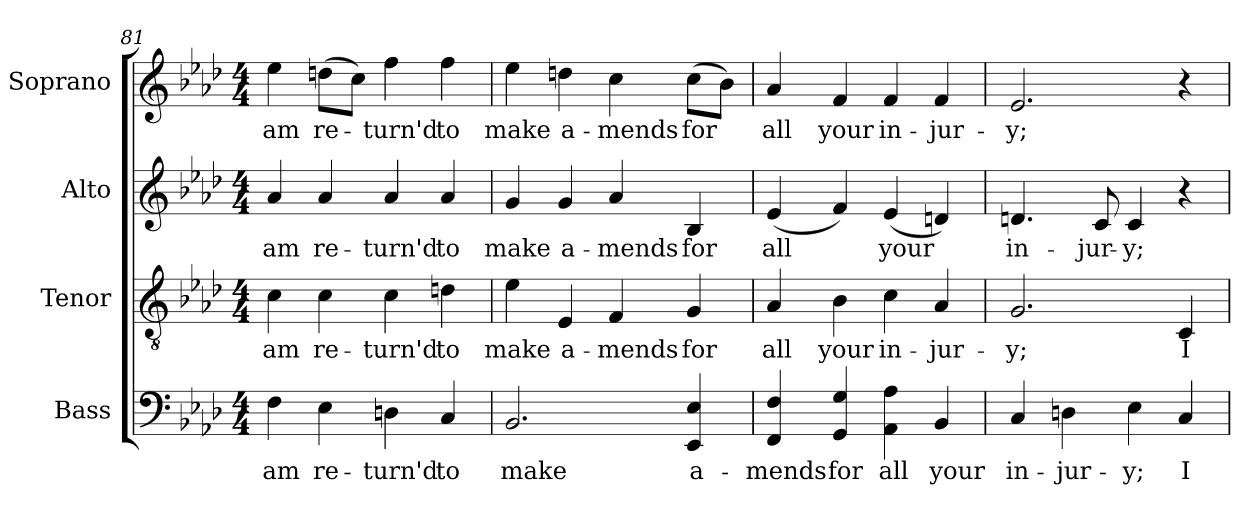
**kern	**text	**kern	**text	**kern	**text	**kern	**text
*part4	*part4	*part3	*part3	*part2	*part2	*part1	*part1
*staff4	*staff4	*staff3	*staff3	*staff2	*staff2	*staff1	*staff1
*I"Bass	*	*I"Tenor	*	*I"Alto	*	*I"Soprano	*
*I'B.	*	*I'T.	*	*I'A.	*	*I'S.	*
*clefF4	*	*clefGv2	*	*clefG2	*	*clefG2	*
*	*	*ITrd7c12	*	*	*	*	*
*k[b-e-a-d-]	*	*k[b-e-a-d-]	*	*k[b-e-a-d-]	*	*k[b-e-a-d-]	*
*A-:	*	*A-:	*	*A-:	*	*A-:	*
*M4/4	*	*M4/4	*	*M4/4	*	*M4/4	*
=81	=81	=81	=81	=81	=81	=81	=81
!	!LO:LY:b:color=#000000	!	!	!	!	!	!
!	!	!	!LO:LY:b:color=#000000	!	!	!	!
!	!	!	!	!	!LO:LY:b:color=#000000	!	!
!	!	!	!	!	!	!	!LO:LY:b:color=#000000
4Fi\	am	4Ci\	am	4a-i/	am	4ee-i\	am
!	!LO:LY:b:color=#000000	!	!	!	!	!	!
!	!	!	!LO:LY:b:color=#000000	!	!	!	!
!	!	!	!	!	!LO:LY:b:color=#000000	!	!
!	!	!	!	!	!	!	!LO:LY:b:color=#000000
4E-i\	re-	4Ci\	re-	4a-i/	re-	(8ddni\L	re-
.	.	.	.	.	.	8cci\J)	.
!	!LO:LY:b:color=#000000	!	!	!	!	!	!
!	!	!	!LO:LY:b:color=#000000	!	!	!	!
!	!	!	!	!	!LO:LY:b:color=#000000	!	!
!	!	!	!	!	!	!	!LO:LY:b:color=#000000
4Dni\	-turn'd	4Ci\	-turn'd	4a-i/	-turn'd	4ffi\	-turn'd
!	!LO:LY:b:color=#000000	!	!	!	!	!	!
!	!	!	!LO:LY:b:color=#000000	!	!	!	!
!	!	!	!	!	!LO:LY:b:color=#000000	!	!
!	!	!	!	!	!	!	!LO:LY:b:color=#000000
4Ci/	to	4Dni\	to	4a-i/	to	4ffi\	to
=82	=82	=82	=82	=82	=82	=82	=82
!	!LO:LY:b:color=#000000	!	!	!	!	!	!
!	!	!	!LO:LY:b:color=#000000	!	!	!	!
!	!	!	!	!	!LO:LY:b:color=#000000	!	!
!	!	!	!	!	!	!	!LO:LY:b:color=#000000
2.BB-i/	make	4E-i\	make	4gi/	make	4ee-i\	make
!	!	!	!LO:LY:b:color=#000000	!	!	!	!
!	!	!	!	!	!LO:LY:b:color=#000000	!	!
!	!	!	!	!	!	!	!LO:LY:b:color=#000000
.	.	4EE-i/	a-	4gi/	a-	4ddni\	a-
!	!	!	!LO:LY:b:color=#000000	!	!	!	!
!	!	!	!	!	!LO:LY:b:color=#000000	!	!
!	!	!	!	!	!	!	!LO:LY:b:color=#000000
.	.	4FFi/	-mends	4a-i/	-mends	4cci\	-mends
!	!LO:LY:b:color=#000000	!	!	!	!	!	!
!	!	!	!LO:LY:b:color=#000000	!	!	!	!
!	!	!	!	!	!LO:LY:b:color=#000000	!	!
!	!	!	!	!	!	!	!LO:LY:b:color=#000000
4EE-i/ 4E-i	a-	4GGi/	for	4B-i/	for	(8cci\L	for
.	.	.	.	.	.	8b-i\J)	.
=83	=83	=83	=83	=83	=83	=83	=83
!	!LO:LY:b:color=#000000	!	!	!	!	!	!
!	!	!	!LO:LY:b:color=#000000	!	!	!	!
!	!	!	!	!	!LO:LY:b:color=#000000	!	!
!	!	!	!	!	!	!	!LO:LY:b:color=#000000
4FFi/ 4Fi	-mends	4AA-i/	all	(4e-i/	all	4a-i/	all
!	!LO:LY:b:color=#000000	!	!	!	!	!	!
!	!	!	!LO:LY:b:color=#000000	!	!	!	!
!	!	!	!	!	!	!	!LO:LY:b:color=#000000
4GGi/ 4Gi	for	4BB-i\	your	4fi/)	.	4fi/	your
!	!LO:LY:b:color=#000000	!	!	!	!	!	!
!	!	!	!LO:LY:b:color=#000000	!	!	!	!
!	!	!	!	!	!LO:LY:b:color=#000000	!	!
!	!	!	!	!	!	!	!LO:LY:b:color=#000000
4AA-i\ 4A-i	all	4Ci\	in-	(4e-i/	your	4fi/	in-
!	!LO:LY:b:color=#000000	!	!	!	!	!	!
!	!	!	!LO:LY:b:color=#000000	!	!	!	!
!	!	!	!	!	!	!	!LO:LY:b:color=#000000
4BB-i/	your	4AA-i/	-jur-	4dni/)	.	4fi/	-jur-
!!LO:LB:g=z
=84	=84	=84	=84	=84	=84	=84	=84
!	!LO:LY:b:color=#000000	!	!	!	!	!	!
!	!	!	!LO:LY:b:color=#000000	!	!	!	!
!	!	!	!	!	!LO:LY:b:color=#000000	!	!
!	!	!	!	!	!	!	!LO:LY:b:color=#000000
4Ci/	in-	2.GGi/	-y;	4.dni/	in-	2.e-i/	-y;
!	!LO:LY:b:color=#000000	!	!	!	!	!	!
4Dni\	-jur-	.	.	.	.	.	.
!	!	!	!	!	!LO:LY:b:color=#000000	!	!
.	.	.	.	8ci/	-jur-	.	.
!	!LO:LY:b:color=#000000	!	!	!	!	!	!
!	!	!	!	!	!LO:LY:b:color=#000000	!	!
4E-i\	-y;	.	.	4ci/	-y;	.	.
!	!LO:LY:b:color=#000000	!	!	!	!	!	!
!	!	!	!LO:LY:b:color=#000000	!	!	!	!
4Ci/	I	4CCi/	I	4r	.	4r	.
=	=	=	=	=	=	=	=
*-	*-	*-	*-	*-	*-	*-	*-
